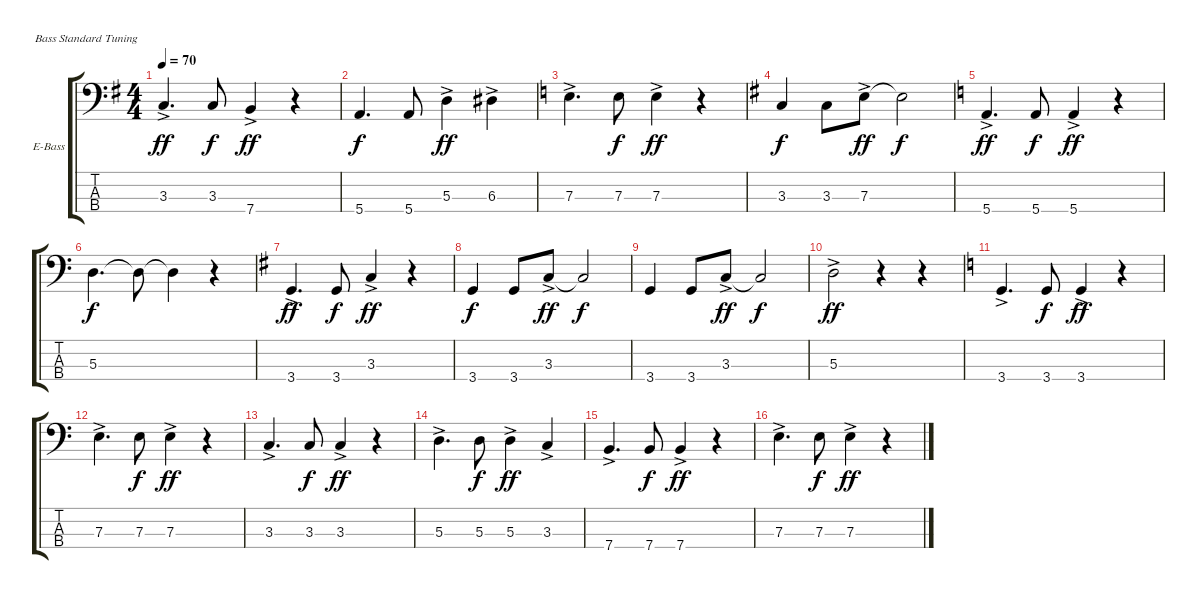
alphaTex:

\bracketExtendMode groupsimilarinstruments
\firstSystemTrackNameOrientation horizontal
\otherSystemsTrackNameOrientation horizontal
\track ("±´Ë¾" "E-Bass") {instrument electricbassfinger}
\staff {score tabs}
\tuning (G2 D2 A1 E1)
\ts (4 4)
\tempo 70
\clef f4
\ks g
3.3{ac}.4{d dy ff} 3.3.8{dy f} 7.4{ac}.4{dy ff} r.4 |
5.4.4{d dy f} 5.4.8 5.3{ac}.4{dy ff} 6.3{ac}.4 |
\ks c
7.3{ac}.4{d} 7.3.8{dy f} 7.3{ac}.4{dy ff} r.4 |
\ks g
3.3.4{dy f} 3.3.8 7.3{ac}.8{dy ff} 7.3{t}.2{dy f} |
\ks c
5.4{ac}.4{d dy ff} 5.4.8{dy f} 5.4{ac}.4{dy ff} r.4 |
5.3.4{d dy f} 5.3{t}.8 5.3{t}.4 r.4 |
\ks g
3.4{ac}.4{d dy ff} 3.4.8{dy f} 3.3{ac}.4{dy ff} r.4 |
3.4.4{dy f} 3.4.8 3.3{ac}.8{dy ff} 3.3{t}.2{dy f} |
3.4.4 3.4.8 3.3{ac}.8{dy ff} 3.3{t}.2{dy f} |
5.3{ac}.2{dy ff} r.4 r.4 |
\ks c
3.4{ac}.4{d} 3.4.8{dy f} 3.4{ac}.4{dy ff} r.4 |
7.3{ac}.4{d} 7.3.8{dy f} 7.3{ac}.4{dy ff} r.4 |
3.3{ac}.4{d} 3.3.8{dy f} 3.3{ac}.4{dy ff} r.4 |
5.3{ac}.4{d} 5.3.8{dy f} 5.3{ac}.4{dy ff} 3.3{ac}.4 |
7.4{ac}.4{d} 7.4.8{dy f} 7.4{ac}.4{dy ff} r.4 |
7.3{ac}.4{d} 7.3.8{dy f} 7.3{ac}.4{dy ff} r.4
